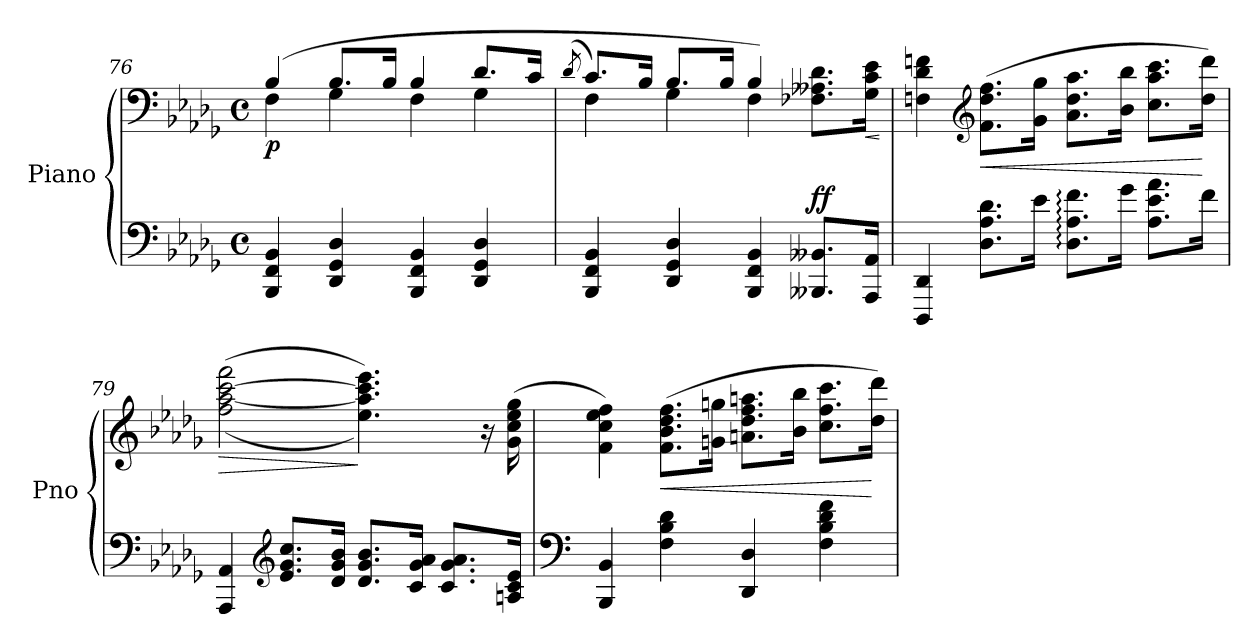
**kern	**kern	**dynam
*part1	*part1	*part1
*staff2	*staff1	*staff1/2
*I"Piano	*	*
*I'Pno	*	*
!!LO:LB:g=z
*clefF4	*clefF4	*
*k[b-e-a-d-g-]	*k[b-e-a-d-g-]	*
*M4/4	*M4/4	*
*met(c)	*met(c)	*
=76	=76	=76
*	*^	*
!	!	!	!LO:DY:b
4BBB-/ 4FF/ 4BB-/	(4B-/	4F\	p
4DD-/ 4GG-/ 4D-/	8.B-/L	4G-\	.
.	16B-/Jk	.	.
4BBB-/ 4FF/ 4BB-/	4B-/	4F\	.
4DD-/ 4GG-/ 4D-/	8.d-/L	4G-\	.
.	16c/Jk	.	.
=77	=77	=77	=77
.	(8qd-/	.	.
4BBB-/ 4FF/ 4BB-/	8.c/L)	4F\	.
.	16B-/Jk	.	.
4DD-/ 4GG-/ 4D-/	8.B-/L	4G-\	.
.	16B-/Jk	.	.
4BBB-/ 4FF/ 4BB-/	4B-/)	4F\	.
!	!	!	!LO:DY:a=2
8.BBB--X/ 8.BB--X/L	8.F-X\ 8.A--X\ 8.d-\L	4ryy	ff
!	!	!	!LO:HP:b
16AAA-/ 16AA-/Jk	16G-\ 16c\ 16e-\Jk	.	<
*	*v	*v	*
.	.	[
=78	=78	=78
4DDD-/ 4DD-/	4Fn\ 4d-\ 4fn\	.
*	*clefG2	*
!	!	!LO:HP:b
8.D-\ 8.A-\ 8.d-\L	(8.f\ 8.dd-\ 8.ff\L	<
16e-\Jk	16g-\ 16gg-\Jk	.
8.D-\: 8.A-\: 8.f\:L	8.a-\ 8.dd-\ 8.aa-\L	.
16g-\Jk	16b-\ 16bb-\Jk	.
8.A-\ 8.e-\ 8.a-\L	8.cc\ 8.aa-\ 8.ccc\L	.
16f\Jk	16dd-\ 16ddd-\Jk)	[
=79	=79	=79
!	!	!LO:HP:b
4AAA-/ 4AA-/	(>(2ff\ [2aa-\ [2ccc\ 2fff\	>
*clefG2	*	*
8.e-/ 8.g-/ 8.cc/L	.	.
16d-/ 16g-/ 16b-/Jk	.	.
8.d-/ 8.g-/ 8.b-/L	4.ee-\ 4.aa-\] 4.ccc\] 4.eee-\))	]
16c/ 16g-/ 16a-/Jk	.	.
8.c/ 8.g-/ 8.a-/L	.	.
.	16r	.
16An/ 16c/ 16e-/Jk	(16g-\ 16cc\ 16ee-\ 16gg-\	.
!!LO:LB:g=z
=80	=80	=80
*clefF4	*	*
4BBB-/ 4BB-/	4f\ 4cc\ 4ee-\ 4ff\)	.
!	!	!LO:HP:b
4F\ 4B-\ 4d-\	(8.f\ 8.b-\ 8.dd-\ 8.ff\L	<
.	16gn\ 16ggn\Jk	.
4DD-/ 4D-/	8.an\ 8.dd-\ 8.ff\ 8.aan\L	.
.	16b-\ 16bb-\Jk	.
4F\ 4B-\ 4d-\ 4f\	8.cc\ 8.ff\ 8.ccc\L	.
.	16dd-\ 16ddd-\Jk)	[
=	=	=
*-	*-	*-
